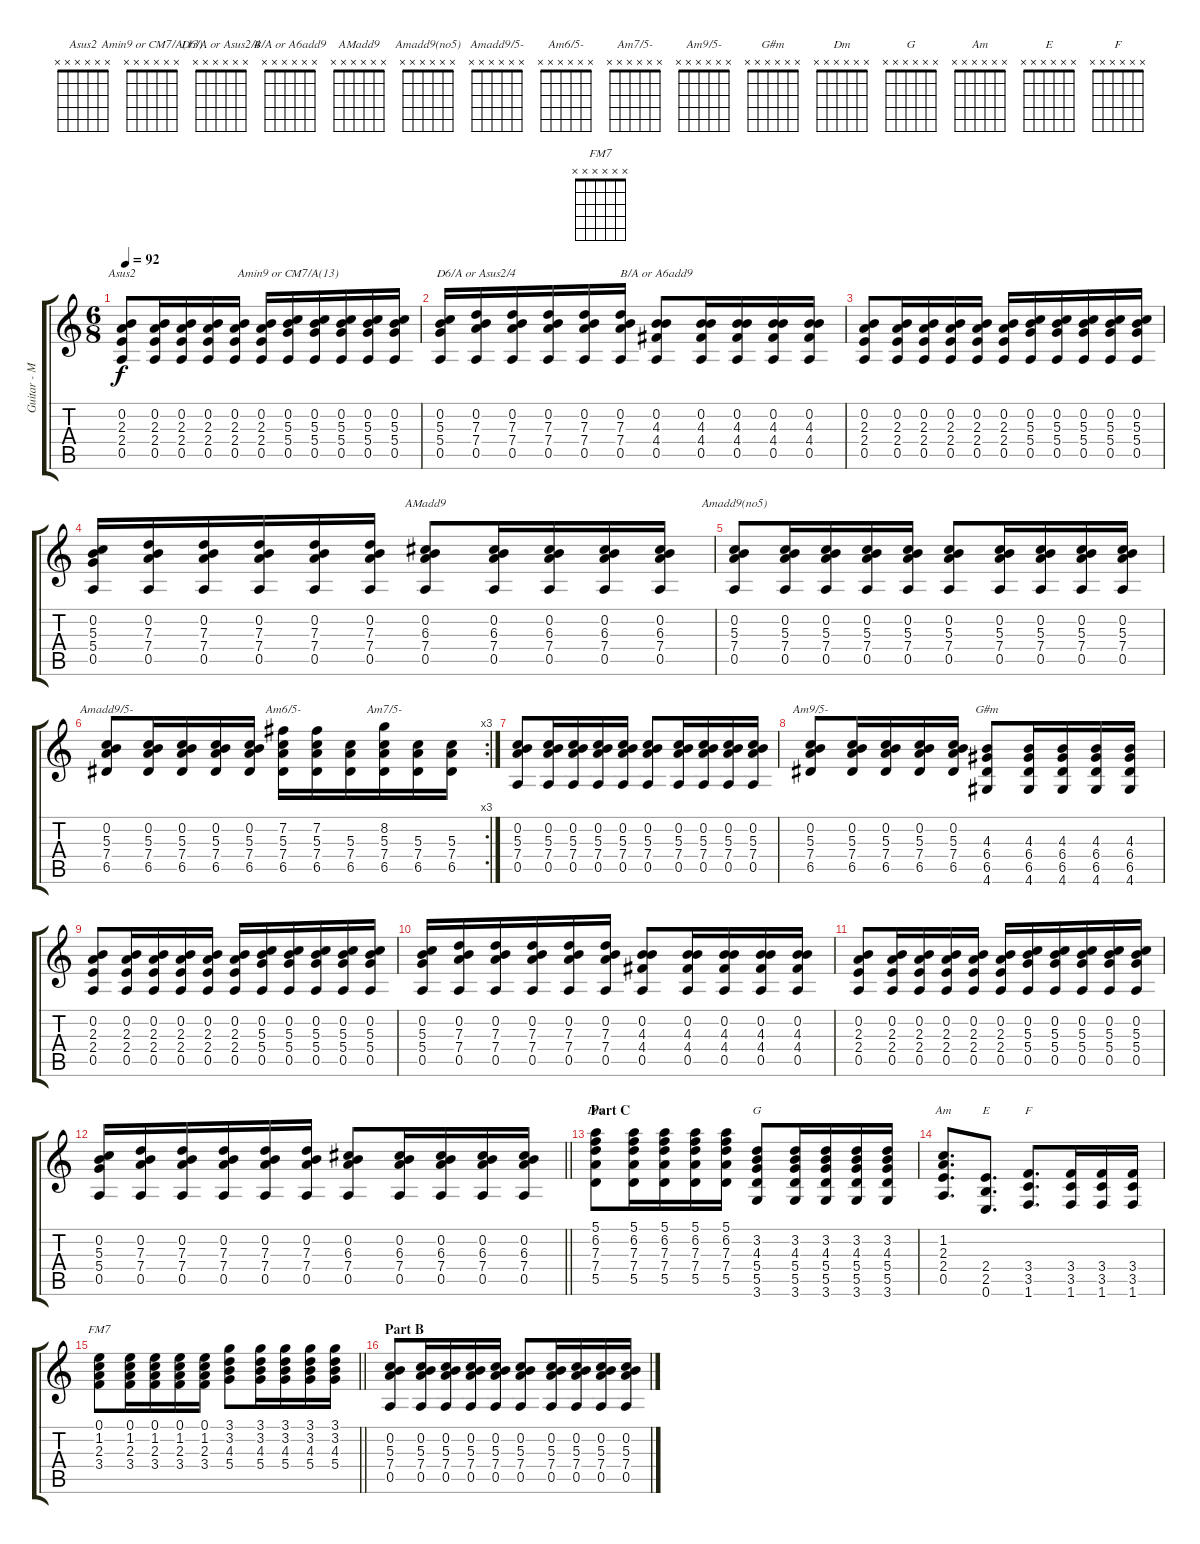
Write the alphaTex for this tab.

\track ("Guitar - Mikael Akerfeldt" "Guitar - M") {instrument overdrivenguitar}
\staff {score tabs}
\tuning (E4 B3 G3 D3 A2 E2) {hide}
\chord ("Asus2" x x x x x x)
\chord ("Amin9 or CM7/A(13)" x x x x x x)
\chord ("D6/A or Asus2/4" x x x x x x)
\chord ("B/A or A6add9" x x x x x x)
\chord ("AMadd9" x x x x x x)
\chord ("Amadd9(no5)" x x x x x x)
\chord ("Amadd9/5-" x x x x x x)
\chord ("Am6/5-" x x x x x x)
\chord ("Am7/5-" x x x x x x)
\chord ("Am9/5-" x x x x x x)
\chord ("G#m" x x x x x x)
\chord ("Dm" x x x x x x)
\chord ("G" x x x x x x)
\chord ("Am" x x x x x x)
\chord ("E" x x x x x x)
\chord ("F" x x x x x x)
\chord ("FM7" x x x x x x)
\ts (6 8)
\tempo 92
\clef g2
\ks aminor
(0.2 2.3 2.4 0.5).8{ch "Asus2" dy f} (0.2 2.3 2.4 0.5).16 (0.2 2.3 2.4 0.5).16 (0.2 2.3 2.4 0.5).16 (0.2 2.3 2.4 0.5).16 (0.2 2.3 2.4 0.5).16 (0.2 5.3 5.4 0.5).16{ch "Amin9 or CM7/A(13)"} (0.2 5.3 5.4 0.5).16 (0.2 5.3 5.4 0.5).16 (0.2 5.3 5.4 0.5).16 (0.2 5.3 5.4 0.5).16 |
(0.2 5.3 5.4 0.5).16 (0.2 7.3 7.4 0.5).16{ch "D6/A or Asus2/4"} (0.2 7.3 7.4 0.5).16 (0.2 7.3 7.4 0.5).16 (0.2 7.3 7.4 0.5).16 (0.2 7.3 7.4 0.5).16 (0.2 4.3 4.4 0.5).8{ch "B/A or A6add9"} (0.2 4.3 4.4 0.5).16 (0.2 4.3 4.4 0.5).16 (0.2 4.3 4.4 0.5).16 (0.2 4.3 4.4 0.5).16 |
(0.2 2.3 2.4 0.5).8 (0.2 2.3 2.4 0.5).16 (0.2 2.3 2.4 0.5).16 (0.2 2.3 2.4 0.5).16 (0.2 2.3 2.4 0.5).16 (0.2 2.3 2.4 0.5).16 (0.2 5.3 5.4 0.5).16 (0.2 5.3 5.4 0.5).16 (0.2 5.3 5.4 0.5).16 (0.2 5.3 5.4 0.5).16 (0.2 5.3 5.4 0.5).16 |
(0.2 5.3 5.4 0.5).16 (0.2 7.3 7.4 0.5).16 (0.2 7.3 7.4 0.5).16 (0.2 7.3 7.4 0.5).16 (0.2 7.3 7.4 0.5).16 (0.2 7.3 7.4 0.5).16 (0.2 6.3 7.4 0.5).8{ch "AMadd9"} (0.2 6.3 7.4 0.5).16 (0.2 6.3 7.4 0.5).16 (0.2 6.3 7.4 0.5).16 (0.2 6.3 7.4 0.5).16 |
(0.2 5.3 7.4 0.5).8{ch "Amadd9(no5)" instrument acousticguitarsteel} (0.2 5.3 7.4 0.5).16 (0.2 5.3 7.4 0.5).16 (0.2 5.3 7.4 0.5).16 (0.2 5.3 7.4 0.5).16 (0.2 5.3 7.4 0.5).8 (0.2 5.3 7.4 0.5).16 (0.2 5.3 7.4 0.5).16 (0.2 5.3 7.4 0.5).16 (0.2 5.3 7.4 0.5).16 |
\rc 3
(0.2 5.3 7.4 6.5).8{ch "Amadd9/5-"} (0.2 5.3 7.4 6.5).16 (0.2 5.3 7.4 6.5).16 (0.2 5.3 7.4 6.5).16 (0.2 5.3 7.4 6.5).16 (7.2 5.3 7.4 6.5).16{ch "Am6/5-"} (7.2 5.3 7.4 6.5).16 (5.3 7.4 6.5).16 (8.2 5.3 7.4 6.5).16{ch "Am7/5-"} (5.3 7.4 6.5).16 (5.3 7.4 6.5).16 |
(0.2 5.3 7.4 0.5).8{instrument acousticguitarsteel} (0.2 5.3 7.4 0.5).16 (0.2 5.3 7.4 0.5).16 (0.2 5.3 7.4 0.5).16 (0.2 5.3 7.4 0.5).16 (0.2 5.3 7.4 0.5).8 (0.2 5.3 7.4 0.5).16 (0.2 5.3 7.4 0.5).16 (0.2 5.3 7.4 0.5).16 (0.2 5.3 7.4 0.5).16 |
(0.2 5.3 7.4 6.5).8{ch "Am9/5-"} (0.2 5.3 7.4 6.5).16 (0.2 5.3 7.4 6.5).16 (0.2 5.3 7.4 6.5).16 (0.2 5.3 7.4 6.5).16 (4.3 6.4 6.5 4.6).8{ch "G#m"} (4.3 6.4 6.5 4.6).16 (4.3 6.4 6.5 4.6).16 (4.3 6.4 6.5 4.6).16 (4.3 6.4 6.5 4.6).16 |
(0.2 2.3 2.4 0.5).8 (0.2 2.3 2.4 0.5).16 (0.2 2.3 2.4 0.5).16 (0.2 2.3 2.4 0.5).16 (0.2 2.3 2.4 0.5).16 (0.2 2.3 2.4 0.5).16 (0.2 5.3 5.4 0.5).16 (0.2 5.3 5.4 0.5).16 (0.2 5.3 5.4 0.5).16 (0.2 5.3 5.4 0.5).16 (0.2 5.3 5.4 0.5).16 |
(0.2 5.3 5.4 0.5).16 (0.2 7.3 7.4 0.5).16 (0.2 7.3 7.4 0.5).16 (0.2 7.3 7.4 0.5).16 (0.2 7.3 7.4 0.5).16 (0.2 7.3 7.4 0.5).16 (0.2 4.3 4.4 0.5).8 (0.2 4.3 4.4 0.5).16 (0.2 4.3 4.4 0.5).16 (0.2 4.3 4.4 0.5).16 (0.2 4.3 4.4 0.5).16 |
(0.2 2.3 2.4 0.5).8 (0.2 2.3 2.4 0.5).16 (0.2 2.3 2.4 0.5).16 (0.2 2.3 2.4 0.5).16 (0.2 2.3 2.4 0.5).16 (0.2 2.3 2.4 0.5).16 (0.2 5.3 5.4 0.5).16 (0.2 5.3 5.4 0.5).16 (0.2 5.3 5.4 0.5).16 (0.2 5.3 5.4 0.5).16 (0.2 5.3 5.4 0.5).16 |
\barLineRight lightlight
(0.2 5.3 5.4 0.5).16 (0.2 7.3 7.4 0.5).16 (0.2 7.3 7.4 0.5).16 (0.2 7.3 7.4 0.5).16 (0.2 7.3 7.4 0.5).16 (0.2 7.3 7.4 0.5).16 (0.2 6.3 7.4 0.5).8 (0.2 6.3 7.4 0.5).16 (0.2 6.3 7.4 0.5).16 (0.2 6.3 7.4 0.5).16 (0.2 6.3 7.4 0.5).16 |
\section ("" "Part C")
(5.1 6.2 7.3 7.4 5.5).8{ch "Dm"} (5.1 6.2 7.3 7.4 5.5).16 (5.1 6.2 7.3 7.4 5.5).16 (5.1 6.2 7.3 7.4 5.5).16 (5.1 6.2 7.3 7.4 5.5).16 (3.2 4.3 5.4 5.5 3.6).8{ch "G"} (3.2 4.3 5.4 5.5 3.6).16 (3.2 4.3 5.4 5.5 3.6).16 (3.2 4.3 5.4 5.5 3.6).16 (3.2 4.3 5.4 5.5 3.6).16 |
(1.2 2.3 2.4 0.5).8{d ch "Am"} (2.4 2.5 0.6).8{d ch "E"} (3.4 3.5 1.6).8{d ch "F"} (3.4 3.5 1.6).16 (3.4 3.5 1.6).16 (3.4 3.5 1.6).16 |
\barLineRight lightlight
(0.1 1.2 2.3 3.4).8{ch "FM7"} (0.1 1.2 2.3 3.4).16 (0.1 1.2 2.3 3.4).16 (0.1 1.2 2.3 3.4).16 (0.1 1.2 2.3 3.4).16 (3.1 3.2 4.3 5.4).8 (3.1 3.2 4.3 5.4).16 (3.1 3.2 4.3 5.4).16 (3.1 3.2 4.3 5.4).16 (3.1 3.2 4.3 5.4).16 |
\section ("" "Part B")
(0.2 5.3 7.4 0.5).8{instrument acousticguitarsteel} (0.2 5.3 7.4 0.5).16 (0.2 5.3 7.4 0.5).16 (0.2 5.3 7.4 0.5).16 (0.2 5.3 7.4 0.5).16 (0.2 5.3 7.4 0.5).8 (0.2 5.3 7.4 0.5).16 (0.2 5.3 7.4 0.5).16 (0.2 5.3 7.4 0.5).16 (0.2 5.3 7.4 0.5).16
